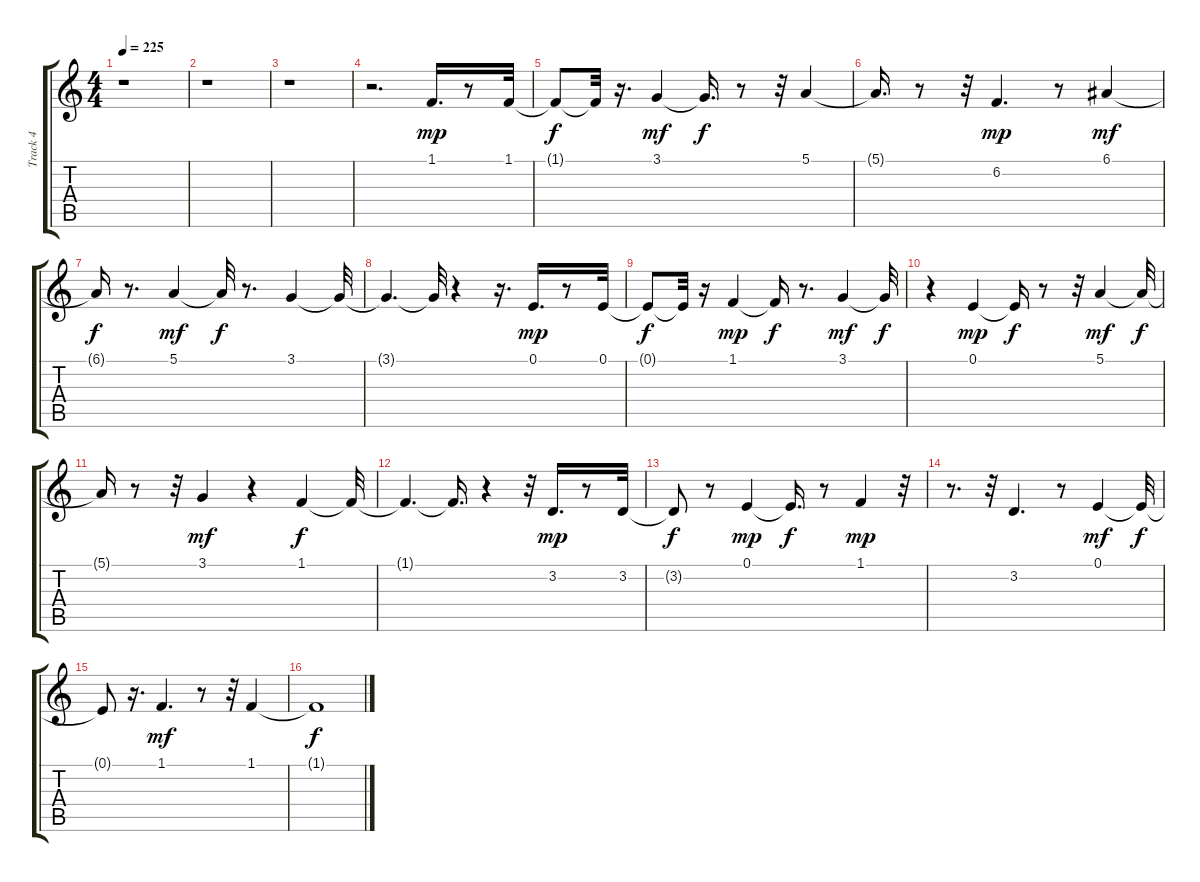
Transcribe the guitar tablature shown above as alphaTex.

\track ("Track 4" "Track 4") {instrument pad1newage}
\staff {score tabs}
\tuning (E4 B3 G3 D3 A2 E2) {hide}
\ts (4 4)
\tempo 225
\clef g2
\ks c
r.1{dy f} |
r.1 |
r.1 |
r.2{d} 1.1.16{d dy mp} r.8 1.1.32 |
1.1{t}.8{dy f} 1.1{t}.32 r.16{d} 3.1.4{dy mf} 3.1{t}.16{d dy f} r.8 r.32 5.1.4 |
5.1{t}.16{d} r.8 r.32 6.2.4{d dy mp} r.8 6.1.4{dy mf} |
6.1{t}.16{dy f} r.8{d} 5.1.4{dy mf} 5.1{t}.32{dy f} r.8{d} 3.1.4 3.1{t}.32 |
3.1{t}.4{d} 3.1{t}.32 r.4 r.16{d} 0.1.16{d dy mp} r.8 0.1.32 |
0.1{t}.8{dy f} 0.1{t}.32 r.16 1.1.4{dy mp} 1.1{t}.16{dy f} r.8{d} 3.1.4{dy mf} 3.1{t}.32{dy f} |
r.4 0.1.4{dy mp} 0.1{t}.16{dy f} r.8 r.32 5.1.4{dy mf} 5.1{t}.32{dy f} |
5.1{t}.16 r.8 r.32 3.1.4{dy mf} r.4 1.1.4{dy f} 1.1{t}.32 |
1.1{t}.4{d} 1.1{t}.16{d} r.4 r.32 3.2.16{d dy mp} r.8 3.2.32 |
3.2{t}.8{dy f} r.8 0.1.4{dy mp} 0.1{t}.16{d dy f} r.8 1.1.4{dy mp} r.32 |
r.8{d} r.32 3.2.4{d} r.8 0.1.4{dy mf} 0.1{t}.32{dy f} |
0.1{t}.8 r.16{d} 1.1.4{d dy mf} r.8 r.32 1.1.4 |
1.1{t}.1{dy f}
